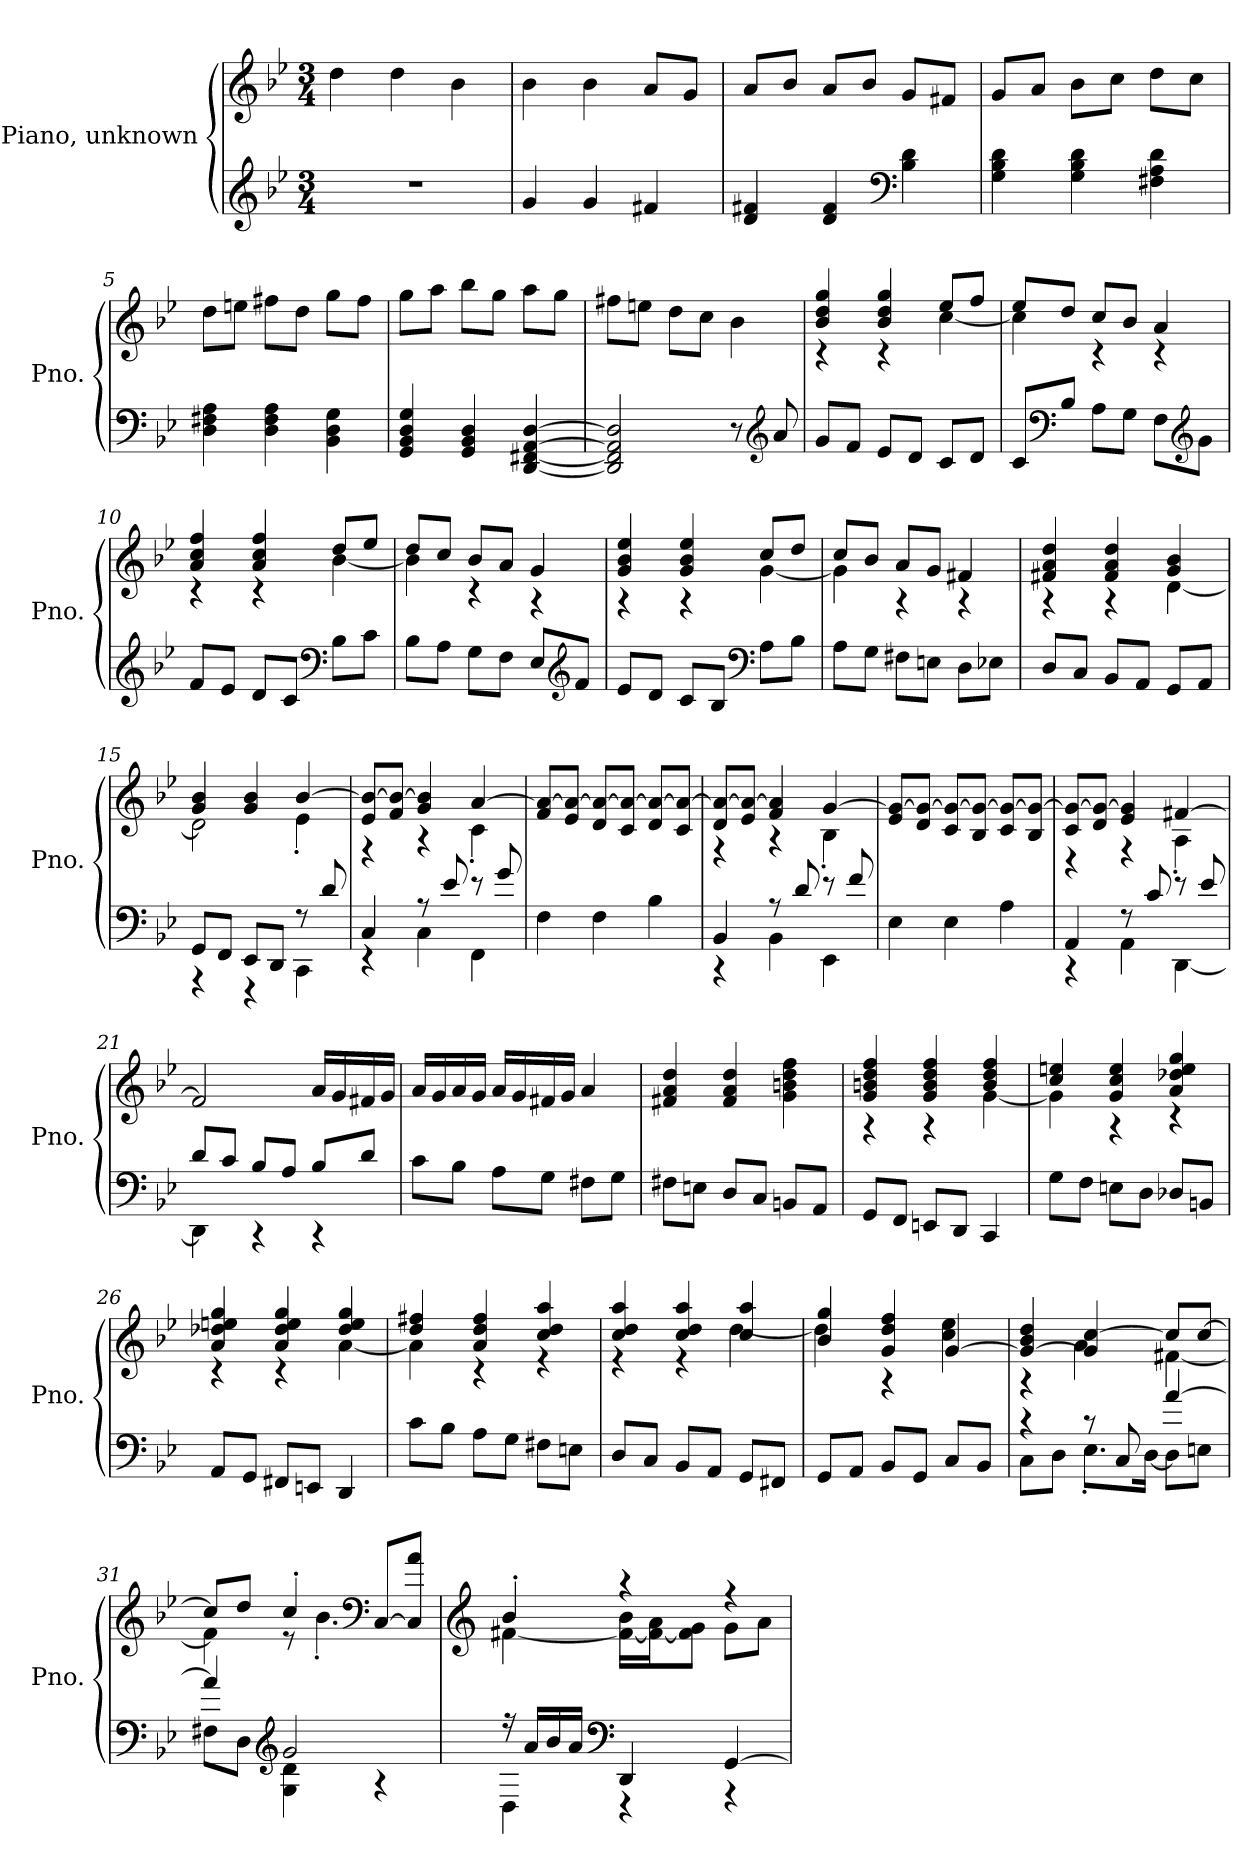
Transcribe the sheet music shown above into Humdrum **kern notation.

**kern	**kern
*part1	*part1
*staff2	*staff1
*I"Piano, unknown	*
*I'Pno.	*
*clefG2	*clefG2
*k[b-e-]	*k[b-e-]
*M3/4	*M3/4
*MM135	*MM135
=1	=1
2.r	4dd\
.	4dd\
.	4b-\
=2	=2
4g/	4b-\
4g/	4b-\
4f#X/	8a/L
.	8g/J
=3	=3
4d/ 4f#X/	8a/L
.	8b-/J
4d/ 4f#/	8a/L
.	8b-/J
*clefF4	*
4B-\ 4d\	8g/L
.	8f#X/J
=4	=4
4G\ 4B-\ 4d\	8g/L
.	8a/J
4G\ 4B-\ 4d\	8b-\L
.	8cc\J
4F#X\ 4A\ 4d\	8dd\L
.	8cc\J
=5	=5
4D\ 4F#X\ 4A\	8dd\L
.	8een\J
4D\ 4F#\ 4A\	8ff#X\L
.	8dd\J
4BB-\ 4D\ 4G\	8gg\L
.	8ff#\J
=6	=6
4GG/ 4BB-/ 4D/ 4G/	8gg\L
.	8aa\J
4GG/ 4BB-/ 4D/	8bb-\L
.	8gg\J
[4DD/ [4FF#X/ [4AA/ [4D/	8aa\L
.	8gg\J
!!LO:LB:g=z
=7	=7
2DD/] 2FF#/] 2AA/] 2D/]	8ff#X\L
.	8een\J
.	8dd\L
.	8cc\J
8r	4b-\
*clefG2	*
8a/	.
=8	=8
*	*^
8g/L	4b-/ 4dd/ 4gg/	4r
8f/J	.	.
8e-/L	4b-/ 4dd/ 4gg/	4r
8d/J	.	.
8c/L	8ee-/L	[4cc\
8d/J	8ff/J	.
=9	=9	=9
8c/L	8ee-/L	4cc\]
*clefF4	*	*
8B-/J	8dd/J	.
8A\L	8cc/L	4r
8G\J	8b-/J	.
8F\L	4a/	4r
*clefG2	*	*
8g\J	.	.
=10	=10	=10
8f/L	4a/ 4cc/ 4ff/	4r
8e-/J	.	.
8d/L	4a/ 4cc/ 4ff/	4r
8c/J	.	.
*clefF4	*	*
8B-\L	8dd/L	[4b-\
8c\J	8ee-/J	.
=11	=11	=11
8B-\L	8dd/L	4b-\]
8A\J	8cc/J	.
8G\L	8b-/L	4r
8F\J	8a/J	.
8E-/L	4g/	4r
*clefG2	*	*
8f/J	.	.
!!LO:LB:g=z	!!
=12	=12	=12
8e-/L	4g/ 4b-/ 4ee-/	4r
8d/J	.	.
8c/L	4g/ 4b-/ 4ee-/	4r
8B-/J	.	.
*clefF4	*	*
8A\L	8cc/L	[4g\
8B-\J	8dd/J	.
=13	=13	=13
8A\L	8cc/L	4g\]
8G\J	8b-/J	.
8F#X\L	8a/L	4r
8En\J	8g/J	.
8D\L	4f#X/	4r
8E-X\J	.	.
=14	=14	=14
8D/L	4f#X/ 4a/ 4dd/	4r
8C/J	.	.
8BB-/L	4f#/ 4a/ 4dd/	4r
8AA/J	.	.
8GG/L	4g/ 4b-/	[4d\
8AA/J	.	.
=15	=15	=15
*^	*	*
8GG/L	4r	4g/ 4b-/	2d\]
8FF/J	.	.	.
8EE-/L	4r	4g/ 4b-/	.
8DD/J	.	.	.
8r	4CC\	[4b-/	4e-'\
8d/	.	.	.
=16	=16	=16	=16
4C/	4r	8e-/ 8b-/_L	4r
.	.	8f/ 8b-/_J	.
8r	4C\	4g/ 4b-/]	4r
8e-/	.	.	.
8r	4FF\	[4a/	4c'\
8g/	.	.	.
*v	*v	*	*
*	*v	*v
!!LO:LB:g=z
=17	=17
4F\	8f/ 8a/_L
.	8e-/ 8a/_J
4F\	8d/ 8a/_L
.	8c/ 8a/_J
4B-\	8d/ 8a/_L
.	8c/ 8a/_J
=18	=18
*^	*^
4BB-/	4r	8d/ 8a/_L	4r
.	.	8e-/ 8a/_J	.
8r	4BB-\	4f/ 4a/]	4r
8d/	.	.	.
8r	4EE-\	[4g/	4B-'\
8f/	.	.	.
*v	*v	*	*
*	*v	*v
=19	=19
4E-\	8e-/ 8g/_L
.	8d/ 8g/_J
4E-\	8c/ 8g/_L
.	8B-/ 8g/_J
4A\	8c/ 8g/_L
.	8B-/ 8g/_J
=20	=20
*^	*^
4AA/	4r	8c/ 8g/_L	4r
.	.	8d/ 8g/_J	.
8r	4AA\	4e-/ 4g/]	4r
8c/	.	.	.
8r	[4DD\	[4f#X/	4A'\
8e-/	.	.	.
*	*	*v	*v
!!LO:LB:g=z
=21	=21	=21
8d/L	4DD\]	2f#/]
8c/J	.	.
8B-/L	4r	.
8A/J	.	.
8B-/L	4r	16a/LL
.	.	16g/
8d/J	.	16f#X/
.	.	16g/JJ
*v	*v	*
=22	=22
8c\L	16a/LL
.	16g/
8B-\J	16a/
.	16g/JJ
8A\L	16a/LL
.	16g/
8G\J	16f#X/
.	16g/JJ
8F#X\L	4a/
8G\J	.
=23	=23
8F#X\L	4f#X/ 4a/ 4dd/
8En\J	.
8D/L	4f#/ 4a/ 4dd/
8C/J	.
8BBn/L	4g\ 4bn\ 4dd\ 4ff\
8AA/J	.
=24	=24
*	*^
8GG/L	4g/ 4bn/ 4dd/ 4ff/	4r
8FF/J	.	.
8EEn/L	4g/ 4b/ 4dd/ 4ff/	4r
8DD/J	.	.
4CC/	4b/ 4dd/ 4ff/	[4g\
!!LO:LB:g=z	!!
=25	=25	=25
8G\L	4cc/ 4een/	4g\]
8F\J	.	.
8En\L	4g/ 4cc/ 4ee/	4r
8D\J	.	.
8D-X/L	4a/ 4dd-X/ 4ee/ 4gg/	4r
8BBn/J	.	.
=26	=26	=26
8AA/L	4a/ 4dd-X/ 4een/ 4gg/	4r
8GG/J	.	.
8FF#X/L	4a/ 4dd-/ 4ee/ 4gg/	4r
8EEn/J	.	.
4DD/	4dd-/ 4ee/ 4gg/	[4a\
=27	=27	=27
8c\L	4dd/ 4ff#X/	4a\]
8B-\J	.	.
8A\L	4a/ 4dd/ 4ff#/	4r
8G\J	.	.
8F#X\L	4cc/ 4dd/ 4aa/	4r
8En\J	.	.
=28	=28	=28
8D/L	4cc/ 4dd/ 4aa/	4r
8C/J	.	.
8BB-/L	4cc/ 4dd/ 4aa/	4r
8AA/J	.	.
8GG/L	4cc/ 4aa/	[4dd\
8FF#X/J	.	.
=29	=29	=29
8GG/L	4b-/ 4gg/	4dd\]
8AA/J	.	.
8BB-/L	4g/ 4dd/ 4ff/	4r
8GG/J	.	.
8C/L	[4g/	4cc\ 4ee-\
8BB-/J	.	.
!!LO:PB:g=z	!!
=30	=30	=30
*^	*	*
4r	8C\L	4g/_ 4b-/ 4dd/	4r
.	8D\J	.	.
8r	8.E-'\L	4g/] [4cc/	4a\
8C/	.	.	.
.	[16D\Jk	.	.
[4a/	8D\L]	8cc/L]	[4f#X\
.	8En\J	[8cc/J	.
=31	=31	=31	=31
4a/]	8F#X\L	8cc/L]	4f#\]
.	8D\J	8dd/J	.
*clefG2	*	*	*
2g/	4G\ 4d\	4cc'/	8r
.	.	.	4.b-'\
*	*	*clefF4	*
.	4r	[8C/L	.
.	.	8C/] 8a/J	.
=32	=32	=32	=32
*	*	*clefG2	*
16r	4D\	4b-'/	[4f#X\
16a/LL	.	.	.
16b-/	.	.	.
16a/JJ	.	.	.
*clefF4	*	*	*
4DD/	4r	4r	16f#\_ 16b-\LL
.	.	.	16f#\_ 16a\J
.	.	.	8f#\] 8g\J
[4GG/	4r	4r	8g\L
.	.	.	8a\J
*v	*v	*	*
*	*v	*v
=	=
*-	*-
